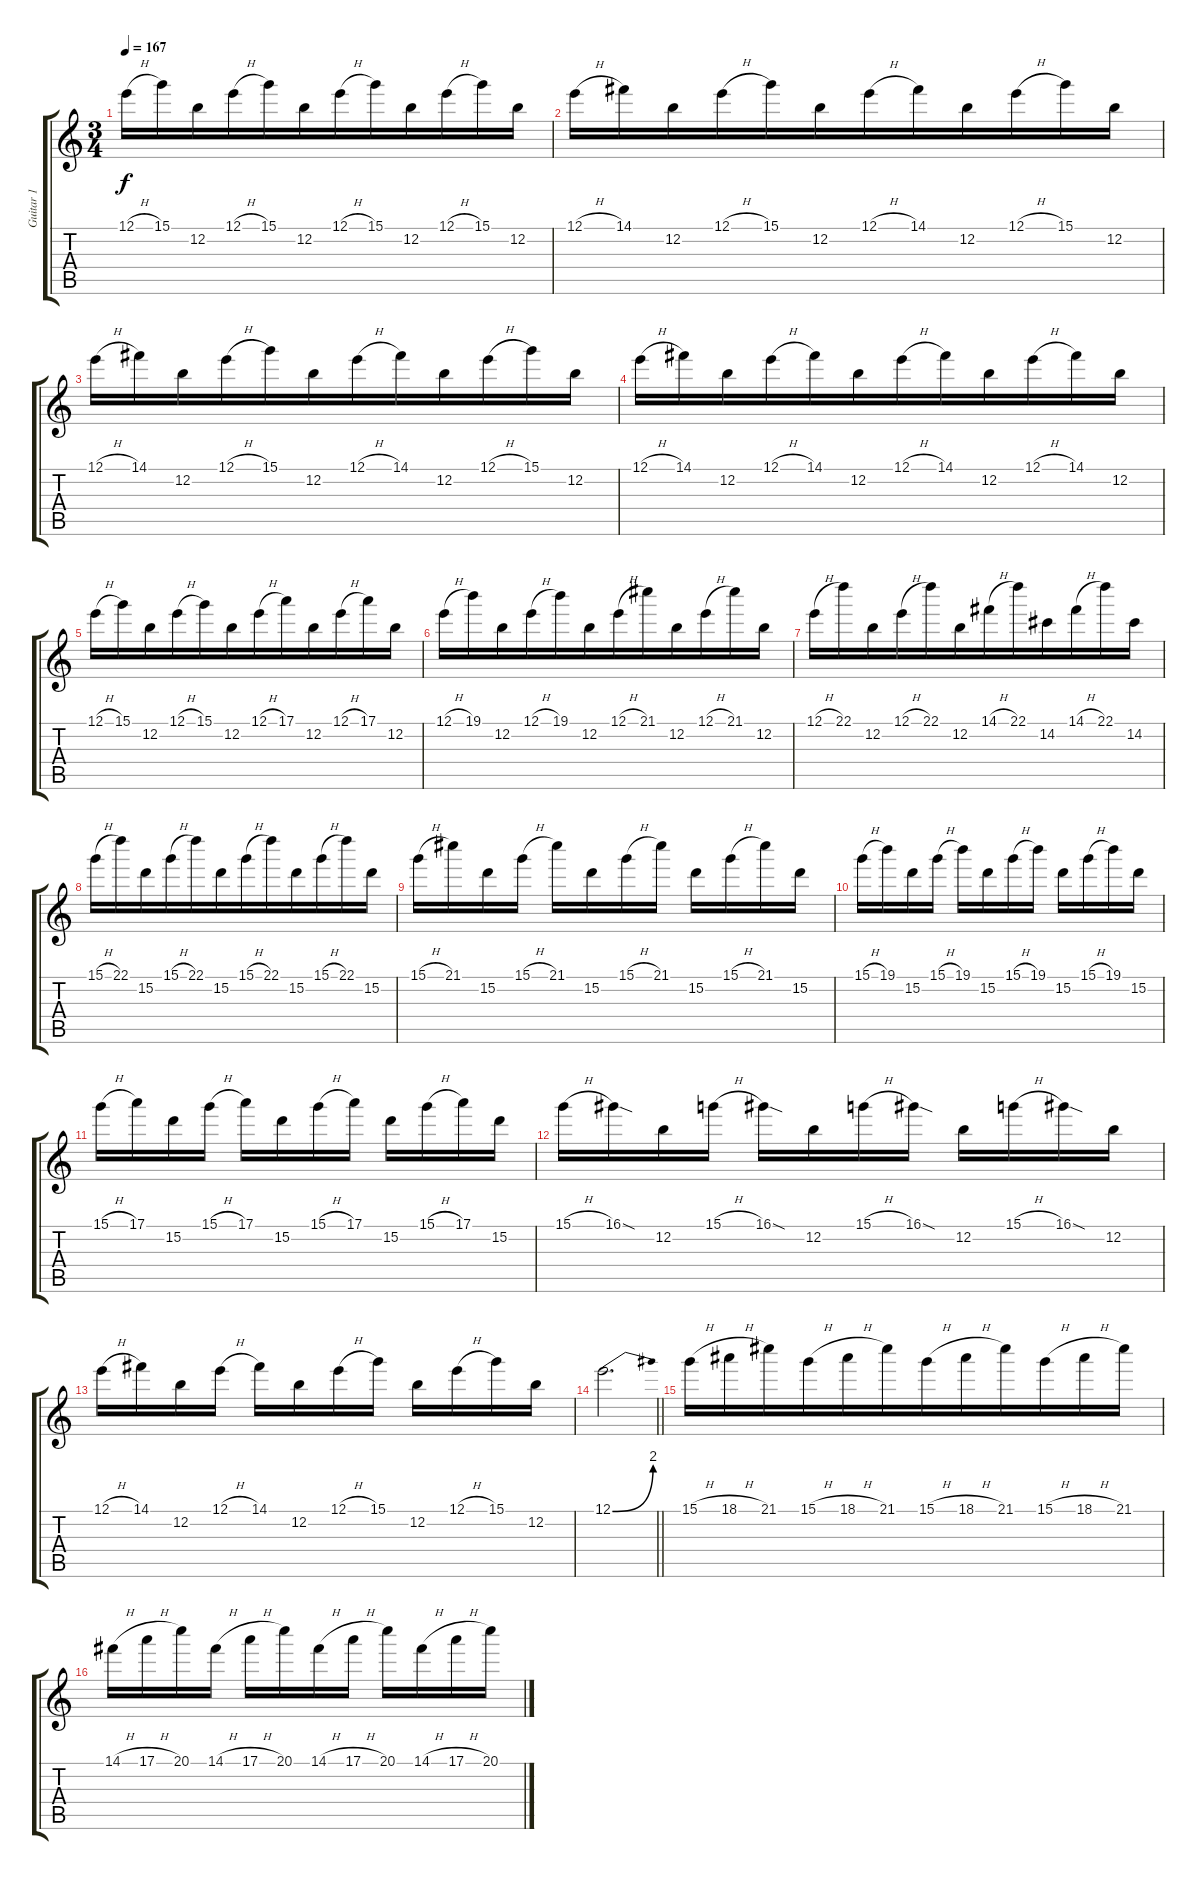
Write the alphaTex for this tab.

\track ("Guitar 1" "Guitar 1") {instrument distortionguitar}
\staff {score tabs}
\tuning (E4 B3 G3 D3 A2 D2) {hide}
\ts (3 4)
\tempo 167
\clef g2
\ks c
12.1{h}.16{dy f beam merge} 15.1.16{beam merge} 12.2.16 12.1{h}.16{beam merge} 15.1.16{beam merge} 12.2.16 12.1{h}.16{beam merge} 15.1.16{beam merge} 12.2.16 12.1{h}.16{beam merge} 15.1.16{beam merge} 12.2.16 |
12.1{h}.16{beam merge} 14.1.16{beam merge} 12.2.16 12.1{h}.16{beam merge} 15.1.16{beam merge} 12.2.16 12.1{h}.16{beam merge} 14.1.16{beam merge} 12.2.16 12.1{h}.16{beam merge} 15.1.16{beam merge} 12.2.16 |
12.1{h}.16{beam merge} 14.1.16{beam merge} 12.2.16 12.1{h}.16{beam merge} 15.1.16{beam merge} 12.2.16 12.1{h}.16{beam merge} 14.1.16{beam merge} 12.2.16 12.1{h}.16{beam merge} 15.1.16{beam merge} 12.2.16 |
12.1{h}.16{beam merge} 14.1.16{beam merge} 12.2.16 12.1{h}.16{beam merge} 14.1.16{beam merge} 12.2.16 12.1{h}.16{beam merge} 14.1.16{beam merge} 12.2.16 12.1{h}.16{beam merge} 14.1.16{beam merge} 12.2.16 |
12.1{h}.16{beam merge} 15.1.16{beam merge} 12.2.16 12.1{h}.16{beam merge} 15.1.16{beam merge} 12.2.16 12.1{h}.16{beam merge} 17.1.16{beam merge} 12.2.16 12.1{h}.16{beam merge} 17.1.16{beam merge} 12.2.16 |
12.1{h}.16{beam merge} 19.1.16{beam merge} 12.2.16 12.1{h}.16{beam merge} 19.1.16{beam merge} 12.2.16 12.1{h}.16{beam merge} 21.1.16{beam merge} 12.2.16 12.1{h}.16{beam merge} 21.1.16{beam merge} 12.2.16 |
12.1{h}.16{beam merge} 22.1.16{beam merge} 12.2.16 12.1{h}.16{beam merge} 22.1.16{beam merge} 12.2.16 14.1{h}.16{beam merge} 22.1.16{beam merge} 14.2.16 14.1{h}.16{beam merge} 22.1.16{beam merge} 14.2.16 |
15.1{h}.16{beam merge} 22.1.16{beam merge} 15.2.16 15.1{h}.16{beam merge} 22.1.16{beam merge} 15.2.16 15.1{h}.16{beam merge} 22.1.16{beam merge} 15.2.16 15.1{h}.16{beam merge} 22.1.16{beam merge} 15.2.16 |
15.1{h}.16 21.1.16 15.2.16 15.1{h}.16 21.1.16 15.2.16 15.1{h}.16 21.1.16 15.2.16 15.1{h}.16 21.1.16 15.2.16 |
15.1{h}.16 19.1.16 15.2.16 15.1{h}.16 19.1.16 15.2.16 15.1{h}.16 19.1.16 15.2.16 15.1{h}.16 19.1.16 15.2.16 |
15.1{h}.16 17.1.16 15.2.16 15.1{h}.16 17.1.16 15.2.16 15.1{h}.16 17.1.16 15.2.16 15.1{h}.16 17.1.16 15.2.16 |
15.1{h}.16 16.1{sod}.16 12.2.16 15.1{h}.16 16.1{sod}.16 12.2.16 15.1{h}.16 16.1{sod}.16 12.2.16 15.1{h}.16 16.1{sod}.16 12.2.16 |
12.1{h}.16 14.1.16 12.2.16 12.1{h}.16 14.1.16 12.2.16 12.1{h}.16 15.1.16 12.2.16 12.1{h}.16 15.1.16 12.2.16 |
\barLineRight lightlight
12.1{be (bend 0 0 60 8)}.2{d} |
15.1{h}.16{balance 0 beam merge} 18.1{h}.16{beam merge} 21.1.16 15.1{h}.16{beam merge} 18.1{h}.16{beam merge} 21.1.16 15.1{h}.16{beam merge} 18.1{h}.16{beam merge} 21.1.16 15.1{h}.16{beam merge} 18.1{h}.16{beam merge} 21.1.16 |
14.1{h}.16 17.1{h}.16 20.1.16 14.1{h}.16 17.1{h}.16 20.1.16 14.1{h}.16 17.1{h}.16 20.1.16 14.1{h}.16 17.1{h}.16 20.1.16
